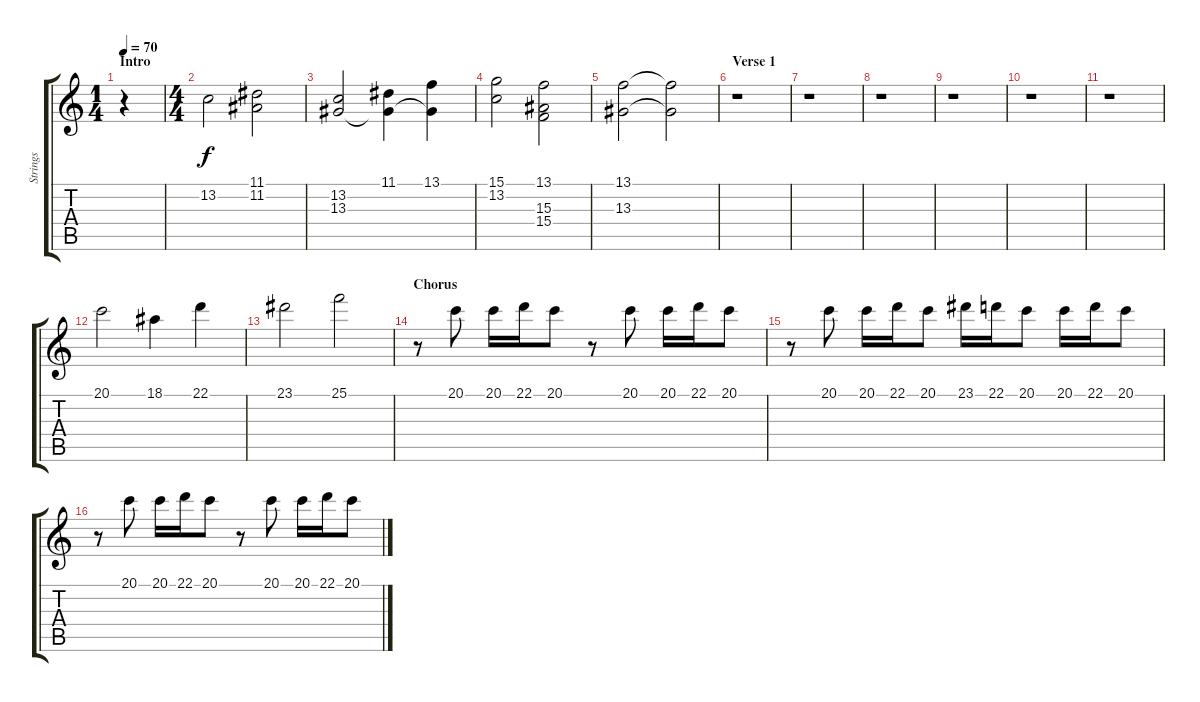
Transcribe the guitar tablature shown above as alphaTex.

\track ("Strings" "Strings") {instrument stringensemble1}
\staff {score tabs}
\tuning (E4 B3 G3 D3 A2 E2) {hide}
\ts (1 4)
\section ("" "Intro")
\tempo 70
\clef g2
\ks c
r.4{dy f instrument stringensemble1} |
\ts (4 4)
13.2.2 (11.1 11.2).2 |
(13.2 13.3).2 (11.1 13.3{t}).4 (13.1 13.3{t}).4 |
(15.1 13.2).2 (13.1 15.3 15.4).2 |
(13.1 13.3).2 (13.1{t} 13.3{t}).2 |
\section ("" "Verse 1")
r.1 |
r.1 |
r.1 |
r.1 |
r.1 |
r.1 |
20.1.2 18.1.4 22.1.4 |
23.1.2 25.1.2 |
\section ("" "Chorus")
r.8 20.1.8 20.1.16 22.1.16 20.1.8 r.8 20.1.8 20.1.16 22.1.16 20.1.8 |
r.8 20.1.8 20.1.16 22.1.16 20.1.8 23.1.16 22.1.16 20.1.8 20.1.16 22.1.16 20.1.8 |
r.8 20.1.8 20.1.16 22.1.16 20.1.8 r.8 20.1.8 20.1.16 22.1.16 20.1.8
